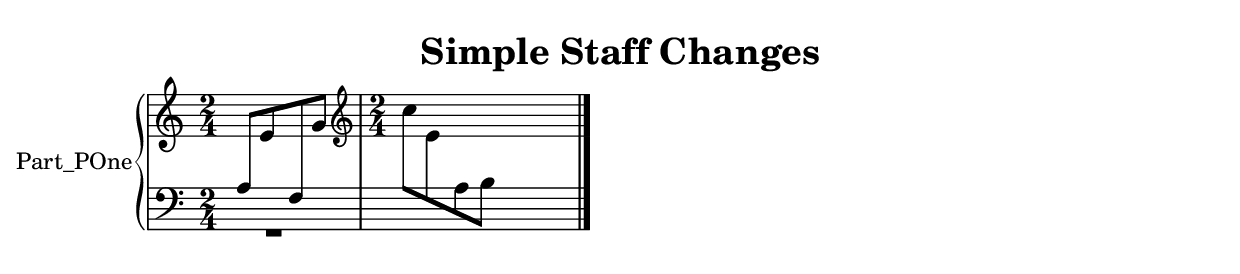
\version "2.24.0"

% Generated by xml2ly vv0.9.67-gamma (March 25, 2023)
% on Friday 2023-04-07 @ 21:07:31 CEST
% from "SimpleStaffChanges.xml"

% The conversion date was: Friday 2023-04-07 @ 21:07:31 CEST

% The conversion command as supplied was: 
%  xml2ly -auto-output-file-name -lilypond-generation-infos SimpleStaffChanges.xml -dmsr1 -trace-staff-changes -trace-times-signatures
% or, with long option names:
%  xml2ly -auto-output-file-name -lilypond-generation-infos SimpleStaffChanges.xml -display-msr1 -trace-staff-changes -trace-times-signatures
% or, with short option names:
%     SimpleStaffChanges.xml   

\header {
  title                = "Simple Staff Changes"
  workCreditTypeTitle = "Simple Staff Changes"
  encodingDate        = "2023-04-03"
  software            = "MuseScore 4.0.2"
  title               = "Simple Staff Changes"
}

\paper {
  % horizontal-shift = 0.0\mm
  % indent = 0.0\mm
  % short-indent = 0.0\mm
  % markup-system-spacing-padding = 0.0\mm
  % between-system-space = 0.0\mm
  % page-top-space = 0.0\mm
  % page-count = -1
  % system-count = -1
  
  
  
  
  oddHeaderMarkup = ""
  evenHeaderMarkup = ""
  oddFooterMarkup = ""
  evenFooterMarkup = ""
}

\layout {
  \context {
    \Score
    autoBeaming = ##f % to display tuplets brackets
  }
  \context {
    \Voice
  }
}

Part_POne_Staff_One_Voice_One = \absolute {
  \language "nederlands"
  s2 |
  \key c \major
  \numericTimeSignature \time 2/4
  
  \clef "treble"
  s1
  \bar "|."
}

Part_POne_Staff_Two_Voice_One = \absolute {
  \language "nederlands"
  \key c \major
  \numericTimeSignature \time 2/4
  
  \clef "bass"
  a8 [
  \change Staff = "Part_POne_Staff_One"
  e'8
  \change Staff = "Part_POne_Staff_Two"
  f8
  \change Staff = "Part_POne_Staff_One"
  g'8 ] | % 2
  \barNumberCheck #2
  s1
  \bar "|."
}

Part_POne_Staff_Two_Voice_Five = \absolute {
  \language "nederlands"
  \key c \major
  \numericTimeSignature \time 2/4
  
  \clef "bass"
  R2 | % 2
  \barNumberCheck #2
  
  \cadenzaOn
  \omit Staff.TimeSignature
  
  \change Staff = "Part_POne_Staff_One"
  c''8 [ e'8
  \change Staff = "Part_POne_Staff_Two"
  a8 b8 ] R2
  \bar "|."
  
  \undo \omit Staff.TimeSignature |
  \cadenzaOff
}

\book {
  \score {
    <<
      
      \new PianoStaff
      \with {
        instrumentName = "Part_POne"
      }
       <<
      \new Staff = "Part_POne_Staff_One"
      \with {
      }
      <<
        \context Voice = "Part_POne_Staff_One_Voice_One" <<
          \Part_POne_Staff_One_Voice_One
        >>
      >>
      
      \new Staff = "Part_POne_Staff_Two"
      \with {
      }
      <<
        \context Voice = "Part_POne_Staff_Two_Voice_One" <<
          \voiceOne % out of 2 regular voices
          \Part_POne_Staff_Two_Voice_One
        >>
        \context Voice = "Part_POne_Staff_Two_Voice_Five" <<
          \voiceTwo % out of 2 regular voices
          \Part_POne_Staff_Two_Voice_Five
        >>
      >>
      >>
      
    >>
    
    \layout {
      \context {
        \Score
        autoBeaming = ##f % to display tuplets brackets
      }
      \context {
        \Voice
      }
    }
    
    \midi {
      \tempo 16= 360
    }
  }
  
}
